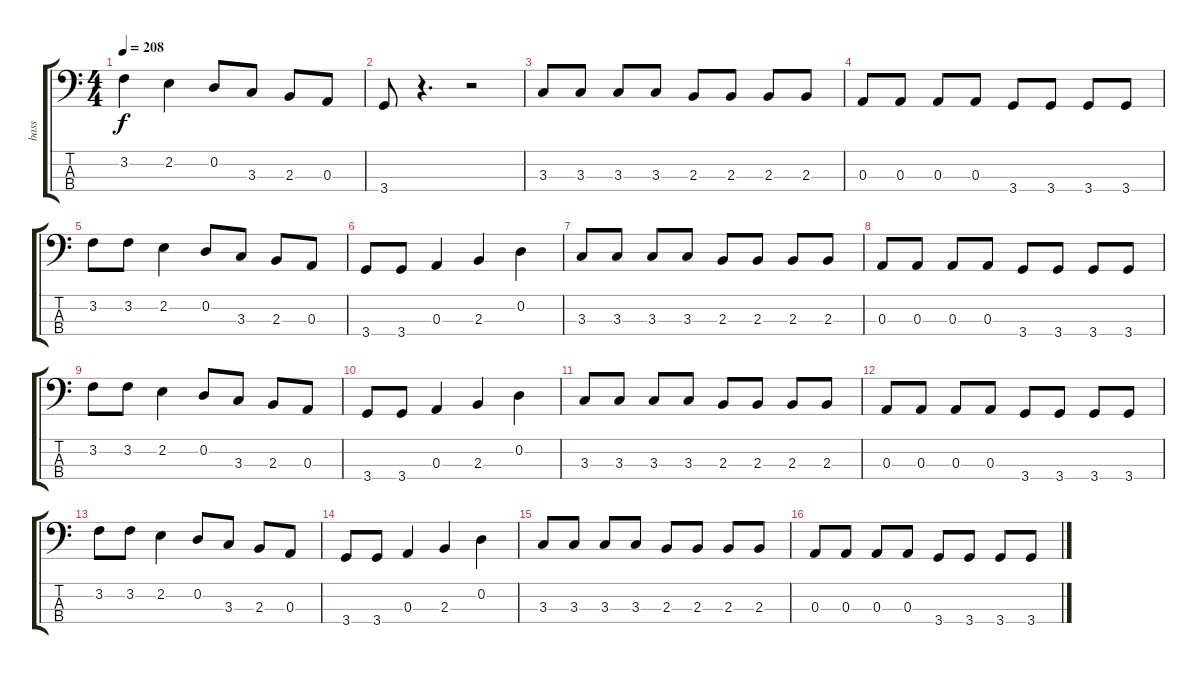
\track ("bass" "bass") {instrument electricbassfinger}
\staff {score tabs}
\tuning (G2 D2 A1 E1) {hide}
\ts (4 4)
\tempo 208
\clef f4
\ks c
3.2.4{dy f} 2.2.4 0.2.8 3.3.8 2.3.8 0.3.8 |
3.4.8 r.4{d} r.2 |
3.3.8 3.3.8 3.3.8 3.3.8 2.3.8 2.3.8 2.3.8 2.3.8 |
0.3.8 0.3.8 0.3.8 0.3.8 3.4.8 3.4.8 3.4.8 3.4.8 |
3.2.8 3.2.8 2.2.4 0.2.8 3.3.8 2.3.8 0.3.8 |
3.4.8 3.4.8 0.3.4 2.3.4 0.2.4 |
3.3.8 3.3.8 3.3.8 3.3.8 2.3.8 2.3.8 2.3.8 2.3.8 |
0.3.8 0.3.8 0.3.8 0.3.8 3.4.8 3.4.8 3.4.8 3.4.8 |
3.2.8 3.2.8 2.2.4 0.2.8 3.3.8 2.3.8 0.3.8 |
3.4.8 3.4.8 0.3.4 2.3.4 0.2.4 |
3.3.8 3.3.8 3.3.8 3.3.8 2.3.8 2.3.8 2.3.8 2.3.8 |
0.3.8 0.3.8 0.3.8 0.3.8 3.4.8 3.4.8 3.4.8 3.4.8 |
3.2.8 3.2.8 2.2.4 0.2.8 3.3.8 2.3.8 0.3.8 |
3.4.8 3.4.8 0.3.4 2.3.4 0.2.4 |
3.3.8 3.3.8 3.3.8 3.3.8 2.3.8 2.3.8 2.3.8 2.3.8 |
0.3.8 0.3.8 0.3.8 0.3.8 3.4.8 3.4.8 3.4.8 3.4.8
